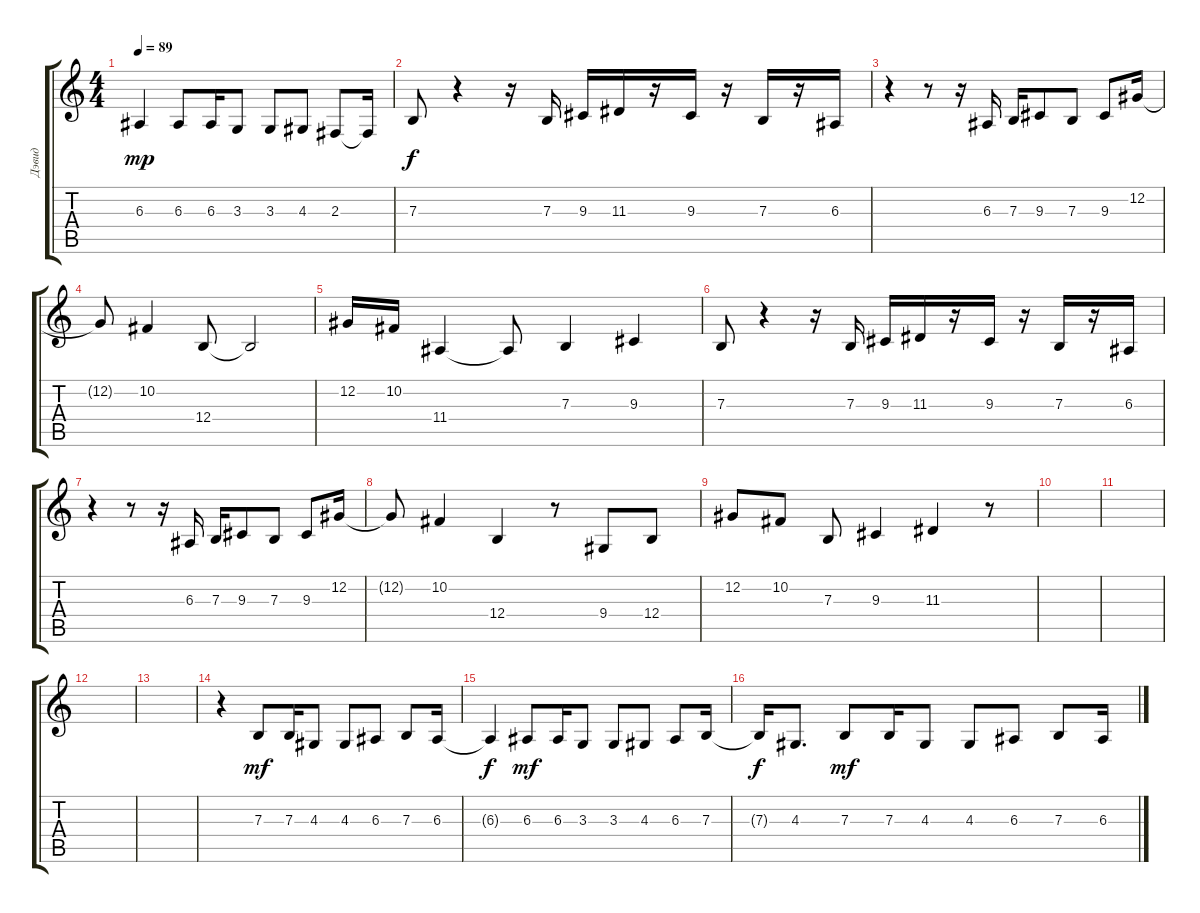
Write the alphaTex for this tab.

\track ("Дэвид" "Дэвид") {instrument pad3polysynth}
\staff {score tabs}
\tuning (Db4 Ab3 E3 B2 Gb2 B1) {hide}
\ts (4 4)
\tempo 89
\clef g2
\ks c
6.3{t}.4{dy mp} 6.3.8 6.3.16 3.3.8 3.3.8 4.3.8 2.3.8 2.3{t}.16 |
7.3.8{dy f} r.4 r.16 7.3.16 9.3.16 11.3.16 r.16 9.3.16 r.16 7.3.16 r.16 6.3.16 |
r.4 r.8 r.16 6.3.16 7.3.16 9.3.8 7.3.8 9.3.8 12.2.16 |
12.2{t}.8 10.2.4 12.4.8 12.4{t}.2 |
12.2.16 10.2.16 11.4.4 11.4{t}.8 7.3.4 9.3.4 |
7.3.8 r.4 r.16 7.3.16 9.3.16 11.3.16 r.16 9.3.16 r.16 7.3.16 r.16 6.3.16 |
r.4 r.8 r.16 6.3.16 7.3.16 9.3.8 7.3.8 9.3.8 12.2.16 |
12.2{t}.8 10.2.4 12.4.4 r.8 9.4.8 12.4.8 |
12.2.8 10.2.8 7.3.8 9.3.4 11.3.4 r.8 |
|
|
|
|
r.4 7.3.8{dy mf} 7.3.16 4.3.8 4.3.8 6.3.8 7.3.8 6.3.16 |
6.3{t}.4{dy f} 6.3.8{dy mf} 6.3.16 3.3.8 3.3.8 4.3.8 6.3.8 7.3.16 |
7.3{t}.16{dy f} 4.3.8{d} 7.3.8{dy mf} 7.3.16 4.3.8 4.3.8 6.3.8 7.3.8 6.3.16
